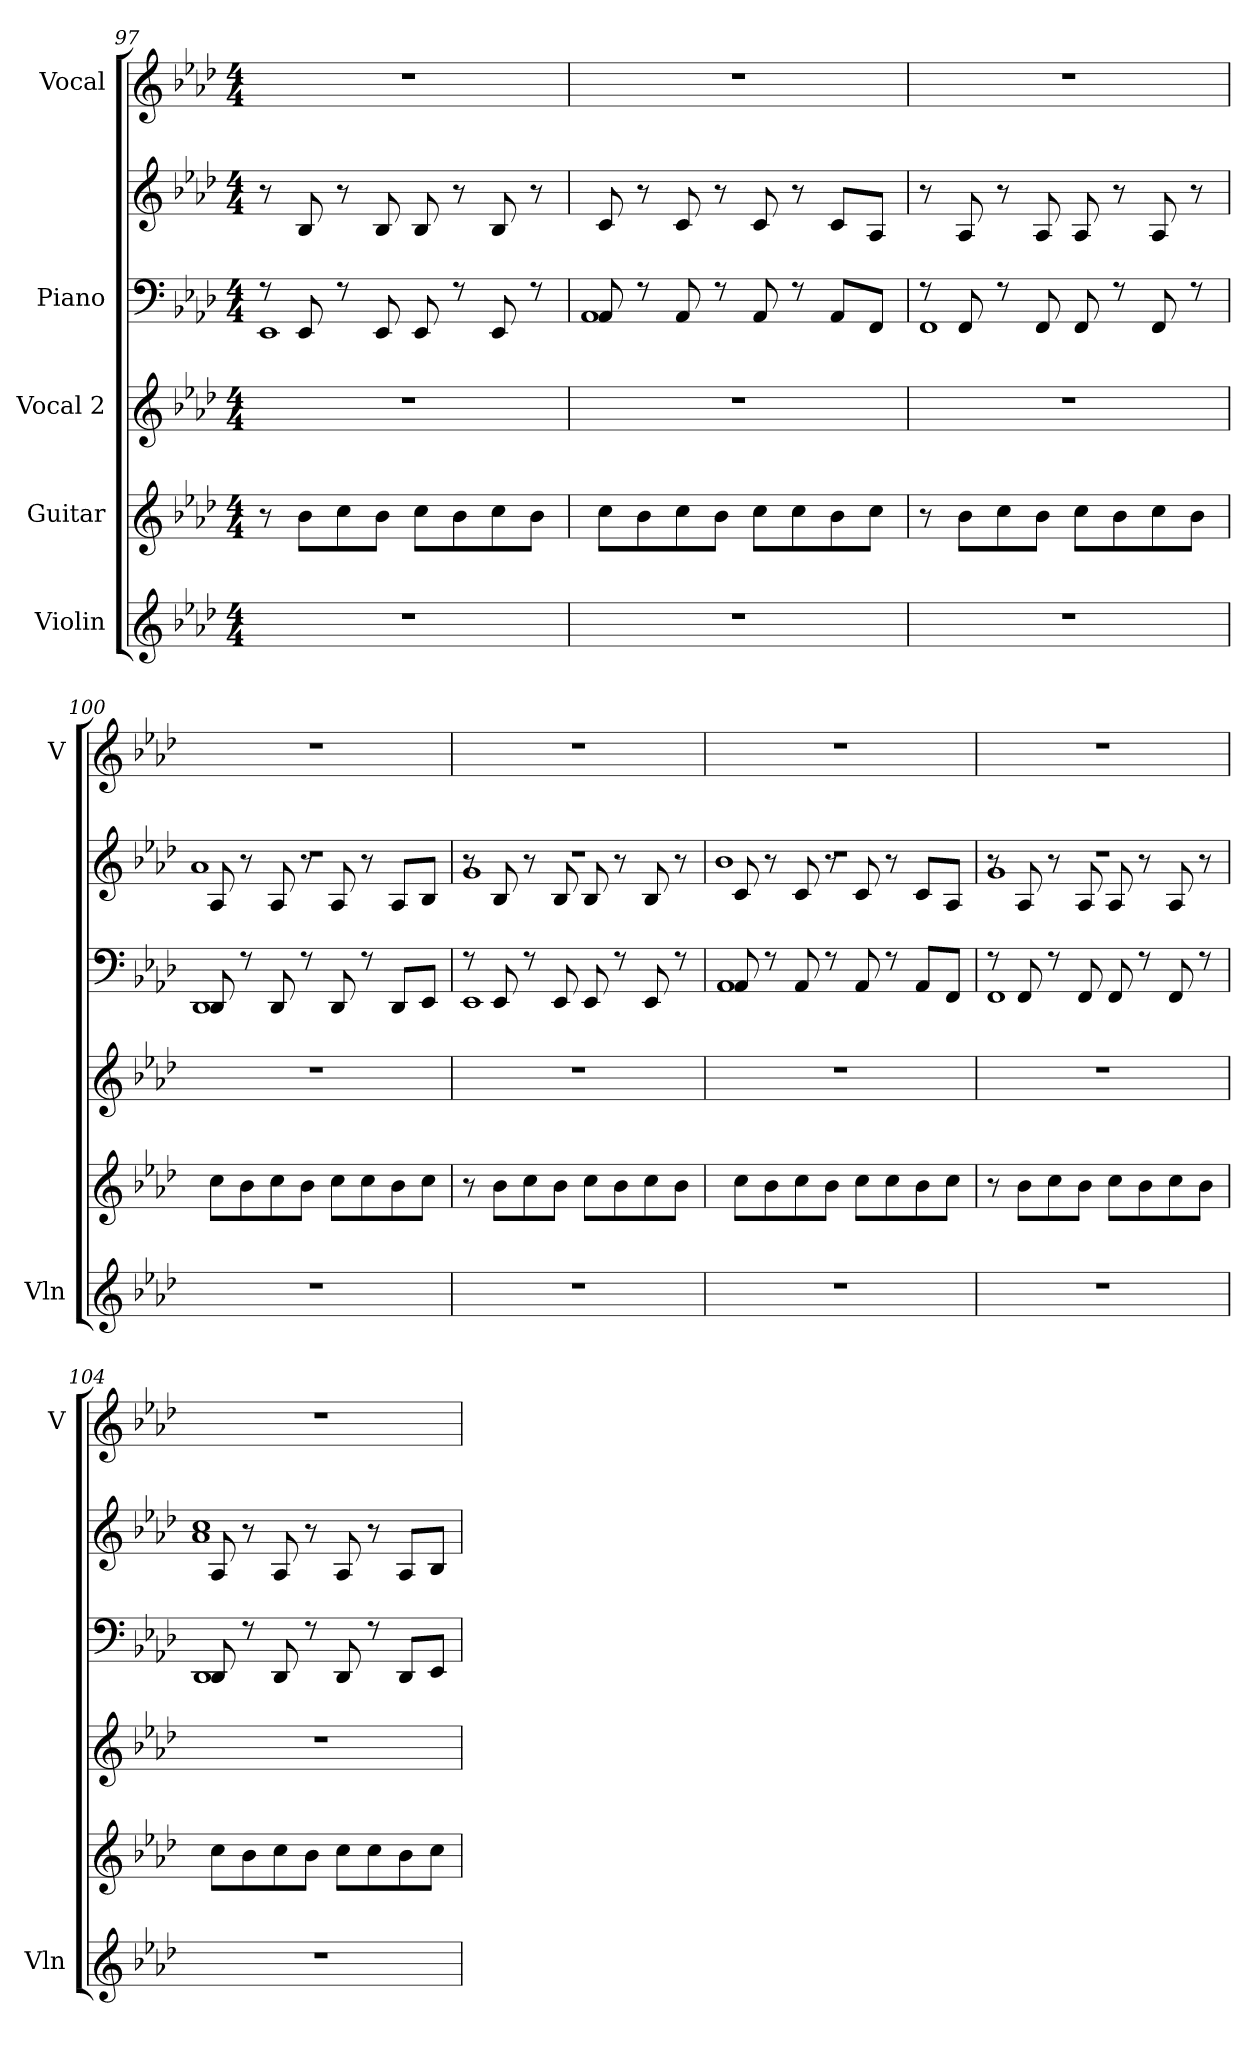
**kern	**kern	**kern	**kern	**kern	**dynam	**kern
*part5	*part4	*part3	*part2	*part2	*part2	*part1
*staff6	*staff5	*staff4	*staff3	*staff2	*staff2/3	*staff1
*I"Violin	*I"Guitar	*I"Vocal 2	*I"Piano	*	*	*I"Vocal
*I'Vln	*	*	*	*	*	*I'V
*clefG2	*clefG2	*clefG2	*clefF4	*clefG2	*	*clefG2
*k[b-e-a-d-]	*k[b-e-a-d-]	*k[b-e-a-d-]	*k[b-e-a-d-]	*k[b-e-a-d-]	*	*k[b-e-a-d-]
*M4/4	*M4/4	*M4/4	*M4/4	*M4/4	*	*M4/4
=97	=97	=97	=97	=97	=97	=97
*	*	*	*^	*	*	*
1r	8r	1r	8r	1EE-	8r	.	1r
.	8b-\L	.	8EE-/	.	8B-/	.	.
.	8cc\	.	8r	.	8r	.	.
.	8b-\J	.	8EE-/	.	8B-/	.	.
.	8cc\L	.	8EE-/	.	8B-/	.	.
.	8b-\	.	8r	.	8r	.	.
.	8cc\	.	8EE-/	.	8B-/	.	.
.	8b-\J	.	8r	.	8r	.	.
=98	=98	=98	=98	=98	=98	=98	=98
1r	8cc\L	1r	8AA-/	1AA-	8c/	.	1r
.	8b-\	.	8r	.	8r	.	.
.	8cc\	.	8AA-/	.	8c/	.	.
.	8b-\J	.	8r	.	8r	.	.
.	8cc\L	.	8AA-/	.	8c/	.	.
.	8cc\	.	8r	.	8r	.	.
.	8b-\	.	8AA-/L	.	8c/L	.	.
.	8cc\J	.	8FF/J	.	8A-/J	.	.
=99	=99	=99	=99	=99	=99	=99	=99
1r	8r	1r	8r	1FF	8r	.	1r
.	8b-\L	.	8FF/	.	8A-/	.	.
.	8cc\	.	8r	.	8r	.	.
.	8b-\J	.	8FF/	.	8A-/	.	.
.	8cc\L	.	8FF/	.	8A-/	.	.
.	8b-\	.	8r	.	8r	.	.
.	8cc\	.	8FF/	.	8A-/	.	.
.	8b-\J	.	8r	.	8r	.	.
!!LO:LB:g=z
=100	=100	=100	=100	=100	=100	=100	=100
*	*	*	*	*	*^	*	*
*	*	*	*	*	*	*^	*	*
1r	8cc\L	1r	8DD-/	1DD-	8A-/	1a-	1r	.	1r
.	8b-\	.	8r	.	8r	.	.	.	.
.	8cc\	.	8DD-/	.	8A-/	.	.	.	.
.	8b-\J	.	8r	.	8r	.	.	.	.
.	8cc\L	.	8DD-/	.	8A-/	.	.	.	.
.	8cc\	.	8r	.	8r	.	.	.	.
.	8b-\	.	8DD-/L	.	8A-/L	.	.	.	.
.	8cc\J	.	8EE-/J	.	8B-/J	.	.	.	.
=101	=101	=101	=101	=101	=101	=101	=101	=101	=101
1r	8r	1r	8r	1EE-	8r	1g	1r	.	1r
.	8b-\L	.	8EE-/	.	8B-/	.	.	.	.
.	8cc\	.	8r	.	8r	.	.	.	.
.	8b-\J	.	8EE-/	.	8B-/	.	.	.	.
.	8cc\L	.	8EE-/	.	8B-/	.	.	.	.
.	8b-\	.	8r	.	8r	.	.	.	.
.	8cc\	.	8EE-/	.	8B-/	.	.	.	.
.	8b-\J	.	8r	.	8r	.	.	.	.
=102	=102	=102	=102	=102	=102	=102	=102	=102	=102
1r	8cc\L	1r	8AA-/	1AA-	8c/	1b-	1r	.	1r
.	8b-\	.	8r	.	8r	.	.	.	.
.	8cc\	.	8AA-/	.	8c/	.	.	.	.
.	8b-\J	.	8r	.	8r	.	.	.	.
.	8cc\L	.	8AA-/	.	8c/	.	.	.	.
.	8cc\	.	8r	.	8r	.	.	.	.
.	8b-\	.	8AA-/L	.	8c/L	.	.	.	.
.	8cc\J	.	8FF/J	.	8A-/J	.	.	.	.
=103	=103	=103	=103	=103	=103	=103	=103	=103	=103
1r	8r	1r	8r	1FF	8r	1g	1r	.	1r
.	8b-\L	.	8FF/	.	8A-/	.	.	.	.
.	8cc\	.	8r	.	8r	.	.	.	.
.	8b-\J	.	8FF/	.	8A-/	.	.	.	.
.	8cc\L	.	8FF/	.	8A-/	.	.	.	.
.	8b-\	.	8r	.	8r	.	.	.	.
.	8cc\	.	8FF/	.	8A-/	.	.	.	.
.	8b-\J	.	8r	.	8r	.	.	.	.
!!LO:PB:g=z
=104	=104	=104	=104	=104	=104	=104	=104	=104	=104
!	!	!	!	!	!	!	!	!LO:DY:b=2	!
!	!	!	!	!	!	!	!	!LO:DY:n=1:b	!
1r	8cc\L	1r	8DD-/	1DD-	8A-/	1a-	1cc	mf mf	1r
.	8b-\	.	8r	.	8r	.	.	.	.
.	8cc\	.	8DD-/	.	8A-/	.	.	.	.
.	8b-\J	.	8r	.	8r	.	.	.	.
.	8cc\L	.	8DD-/	.	8A-/	.	.	.	.
.	8cc\	.	8r	.	8r	.	.	.	.
.	8b-\	.	8DD-/L	.	8A-/L	.	.	.	.
.	8cc\J	.	8EE-/J	.	8B-/J	.	.	.	.
*	*	*	*v	*v	*	*	*	*	*
*	*	*	*	*v	*v	*v	*	*
=	=	=	=	=	=	=
*-	*-	*-	*-	*-	*-	*-
